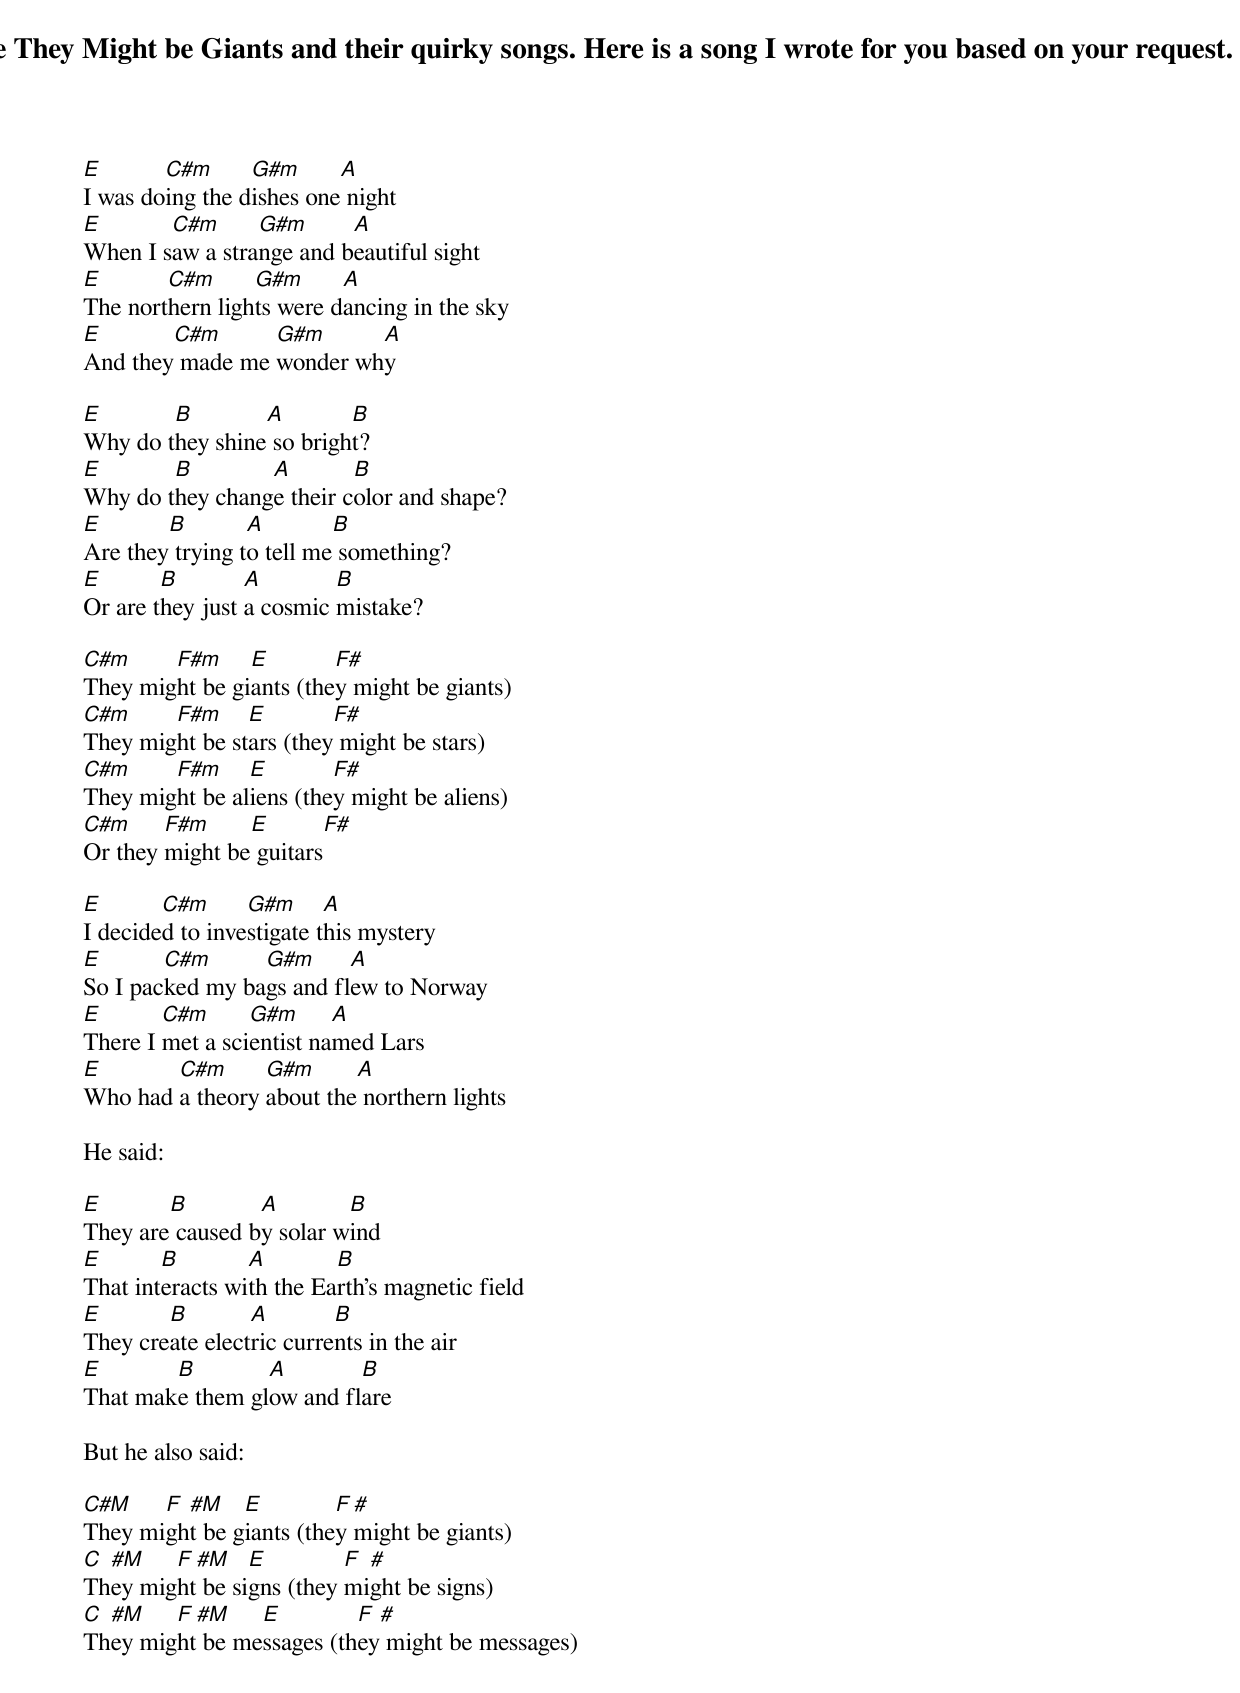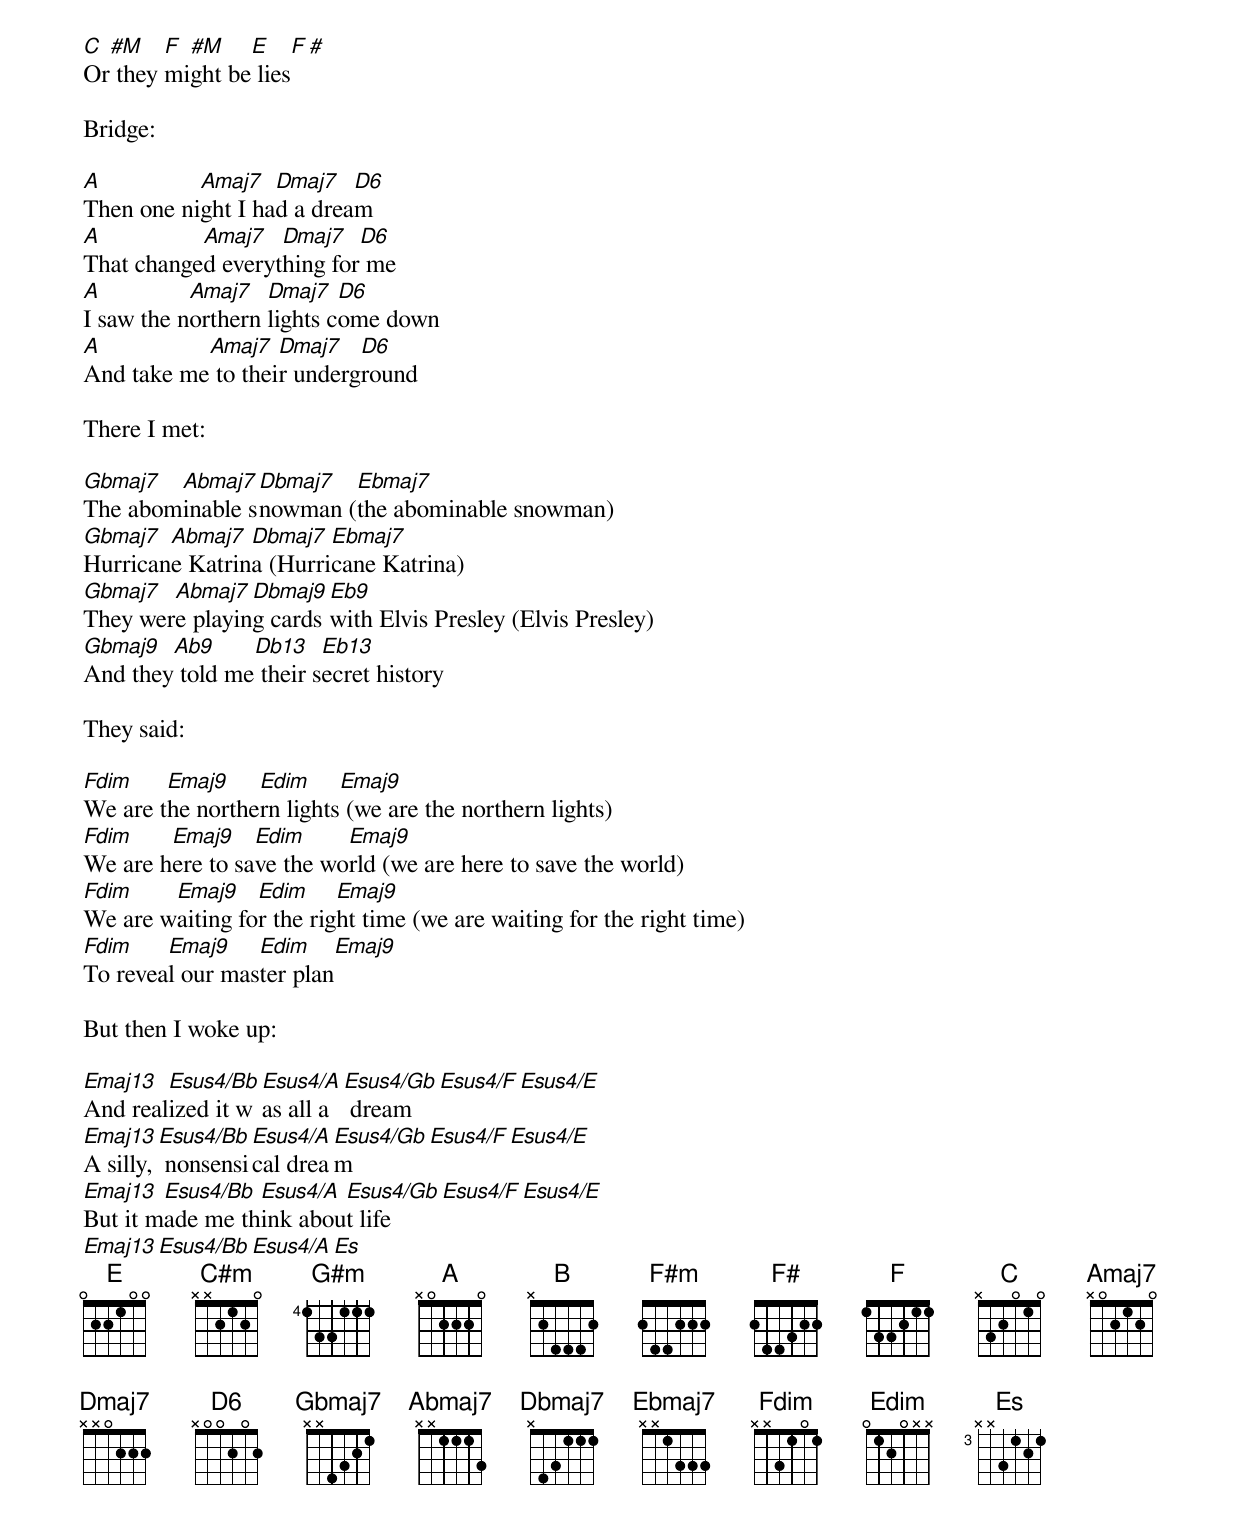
I'm glad you asked. I love They Might be Giants and their quirky songs. Here is a song I wrote for you based on your request. I hope you enjoy it! ðŸ˜Š

E       C#m      G#m      A
I was doing the dishes one night
E       C#m      G#m      A
When I saw a strange and beautiful sight
E       C#m      G#m      A
The northern lights were dancing in the sky
E       C#m      G#m      A
And they made me wonder why

E       B        A        B
Why do they shine so bright?
E       B        A        B
Why do they change their color and shape?
E       B        A        B
Are they trying to tell me something?
E       B        A        B
Or are they just a cosmic mistake?

C#m     F#m     E        F#
They might be giants (they might be giants)
C#m     F#m     E        F#
They might be stars (they might be stars)
C#m     F#m     E        F#
They might be aliens (they might be aliens)
C#m     F#m     E        F#
Or they might be guitars

E       C#m      G#m      A
I decided to investigate this mystery
E       C#m      G#m      A
So I packed my bags and flew to Norway
E       C#m      G#m      A
There I met a scientist named Lars
E       C#m      G#m      A
Who had a theory about the northern lights

He said:

E       B        A        B
They are caused by solar wind
E       B        A        B
That interacts with the Earth's magnetic field
E       B        A        B
They create electric currents in the air
E       B        A        B
That make them glow and flare

But he also said:

C#M    F #M    E         F #
They might be giants (they might be giants)
C #M    F #M    E         F #
They might be signs (they might be signs)
C #M    F #M    E         F #
They might be messages (they might be messages)
C #M    F #M    E         F #
Or they might be lies

Bridge:

A          Amaj7   Dmaj7   D6
Then one night I had a dream
A          Amaj7   Dmaj7   D6
That changed everything for me
A          Amaj7   Dmaj7   D6
I saw the northern lights come down
A          Amaj7   Dmaj7   D6
And take me to their underground

There I met:

Gbmaj7  Abmaj7  Dbmaj7  Ebmaj7
The abominable snowman (the abominable snowman)
Gbmaj7  Abmaj7  Dbmaj7  Ebmaj7
Hurricane Katrina (Hurricane Katrina)
Gbmaj7  Abmaj7  Dbmaj9  Eb9
They were playing cards with Elvis Presley (Elvis Presley)
Gbmaj9  Ab9     Db13    Eb13
And they told me their secret history

They said:

Fdim    Emaj9    Edim     Emaj9
We are the northern lights (we are the northern lights)
Fdim    Emaj9    Edim     Emaj9
We are here to save the world (we are here to save the world)
Fdim    Emaj9    Edim     Emaj9
We are waiting for the right time (we are waiting for the right time)
Fdim    Emaj9    Edim     Emaj9
To reveal our master plan

But then I woke up:

Emaj13  Esus4/Bb Esus4/A Esus4/Gb Esus4/F Esus4/E
And realized it was all a dream
Emaj13  Esus4/Bb Esus4/A Esus4/Gb Esus4/F Esus4/E
A silly, nonsensical dream
Emaj13  Esus4/Bb Esus4/A Esus4/Gb Esus4/F Esus4/E
But it made me think about life
Emaj13  Esus4/Bb Esus4/A Es
